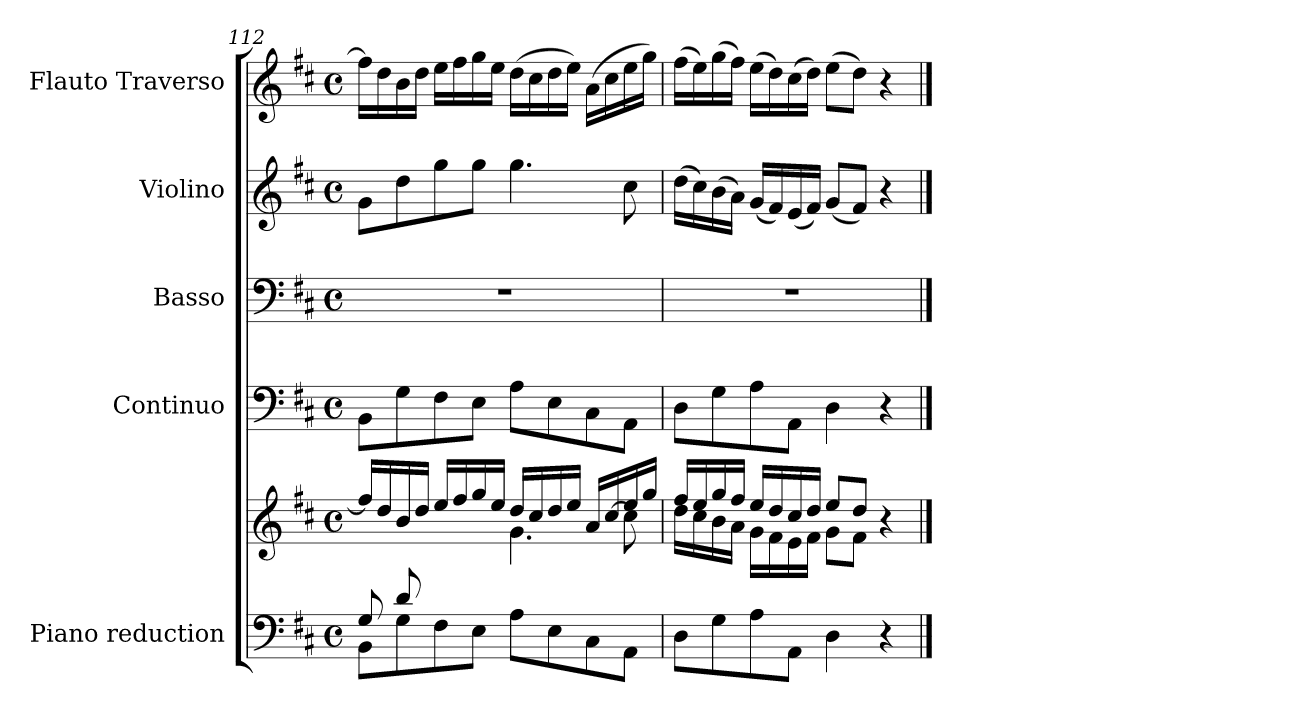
**kern	**kern	**kern	**kern	**kern	**kern
*part5	*part5	*part4	*part3	*part2	*part1
*staff6	*staff5	*staff4	*staff3	*staff2	*staff1
*I"Piano reduction	*	*I"Continuo	*I"Basso	*I"Violino	*I"Flauto Traverso
*I'Pno	*	*	*	*I'Vln	*I'Fl
*clefF4	*clefG2	*clefF4	*clefF4	*clefG2	*clefG2
*k[f#c#]	*k[f#c#]	*k[f#c#]	*k[f#c#]	*k[f#c#]	*k[f#c#]
*M4/4	*M4/4	*M4/4	*M4/4	*M4/4	*M4/4
*met(c)	*met(c)	*met(c)	*met(c)	*met(c)	*met(c)
=112	=112	=112	=112	=112	=112
*^	*^	*	*	*	*
8G/L	8BB\L	16ff#/LL]	4ryy	8BB\L	1r	8g\L	16ff#\LL]
.	.	16dd/	.	.	.	.	16dd\
8d/	8G\	16b/	.	8G\	.	8dd\	16b\
.	.	16dd/JJ	.	.	.	.	16dd\JJ
2.ryy	8F#\	16ee/LL	8g\	8F#\	.	8gg\	16ee\LL
.	.	16ff#/	.	.	.	.	16ff#\
.	8E\J	16gg/	8g\J	8E\J	.	8gg\J	16gg\
.	.	16ee/JJ	.	.	.	.	16ee\JJ
.	8A\L	16dd/LL	4.g\	8A\L	.	4.gg\	(16dd\LL
.	.	16cc#/	.	.	.	.	16cc#\
.	8E\	16dd/	.	8E\	.	.	16dd\
.	.	16ee/JJ	.	.	.	.	16ee\JJ)
.	8C#\	16a/LL	.	8C#\	.	.	(16a\LL
.	.	[<16cc#/	.	.	.	.	16cc#\
.	8AA\J	16ee/	8cc#\]	8AA\J	.	8cc#\	16ee\
.	.	16gg/JJ	.	.	.	.	16gg\JJ)
*v	*v	*	*	*	*	*	*
=113	=113	=113	=113	=113	=113	=113
8D\L	16ff#/LL	16dd\LL	8D\L	1r	(16dd\LL	(16ff#\LL
.	16ee/	16cc#\	.	.	16cc#\)	16ee\)
8G\	16gg/	16b\	8G\	.	(16b\	(16gg\
.	16ff#/JJ	16a\JJ	.	.	16a\JJ)	16ff#\JJ)
8A\	16ee/LL	16g\LL	8A\	.	(16g/LL	(16ee\LL
.	16dd/	16f#\	.	.	16f#/)	16dd\)
8AA\J	16cc#/	16e\	8AA\J	.	(16e/	(16cc#\
.	16dd/JJ	16f#\JJ	.	.	16f#/JJ)	16dd\JJ)
4D\	8ee/L	8g\L	4D\	.	(8g/L	(8ee\L
.	8dd/J	8f#\J	.	.	8f#/J)	8dd\J)
4r	4r	4ryy	4r	.	4r	4r
*	*v	*v	*	*	*	*
==	==	==	==	==	==
*-	*-	*-	*-	*-	*-
